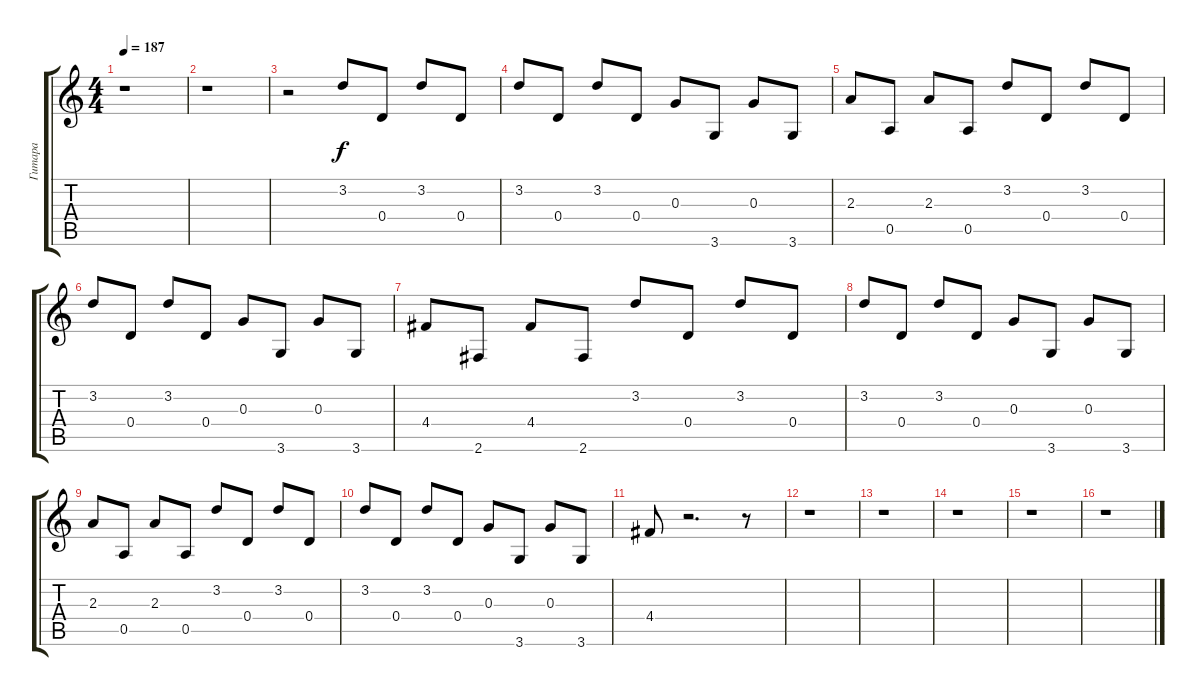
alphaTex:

\track ("Гитара" "Гитара") {instrument acousticguitarnylon}
\staff {score tabs}
\tuning (E4 B3 G3 D3 A2 E2) {hide}
\ts (4 4)
\tempo 187
\clef g2
\ks c
r.1{dy f} |
r.1 |
r.2 3.2.8{volume 7 instrument acousticguitarnylon} 0.4.8 3.2.8 0.4.8 |
3.2.8 0.4.8 3.2.8 0.4.8 0.3.8 3.6.8 0.3.8 3.6.8 |
2.3.8 0.5.8 2.3.8 0.5.8 3.2.8 0.4.8 3.2.8 0.4.8 |
3.2.8 0.4.8 3.2.8 0.4.8 0.3.8 3.6.8 0.3.8 3.6.8 |
4.4.8 2.6.8 4.4.8 2.6.8 3.2.8 0.4.8 3.2.8 0.4.8 |
3.2.8 0.4.8 3.2.8 0.4.8 0.3.8 3.6.8 0.3.8 3.6.8 |
2.3.8 0.5.8 2.3.8 0.5.8 3.2.8 0.4.8 3.2.8 0.4.8 |
3.2.8 0.4.8 3.2.8 0.4.8 0.3.8 3.6.8 0.3.8 3.6.8 |
4.4.8 r.2{d} r.8 |
r.1 |
r.1 |
r.1 |
r.1 |
r.1
